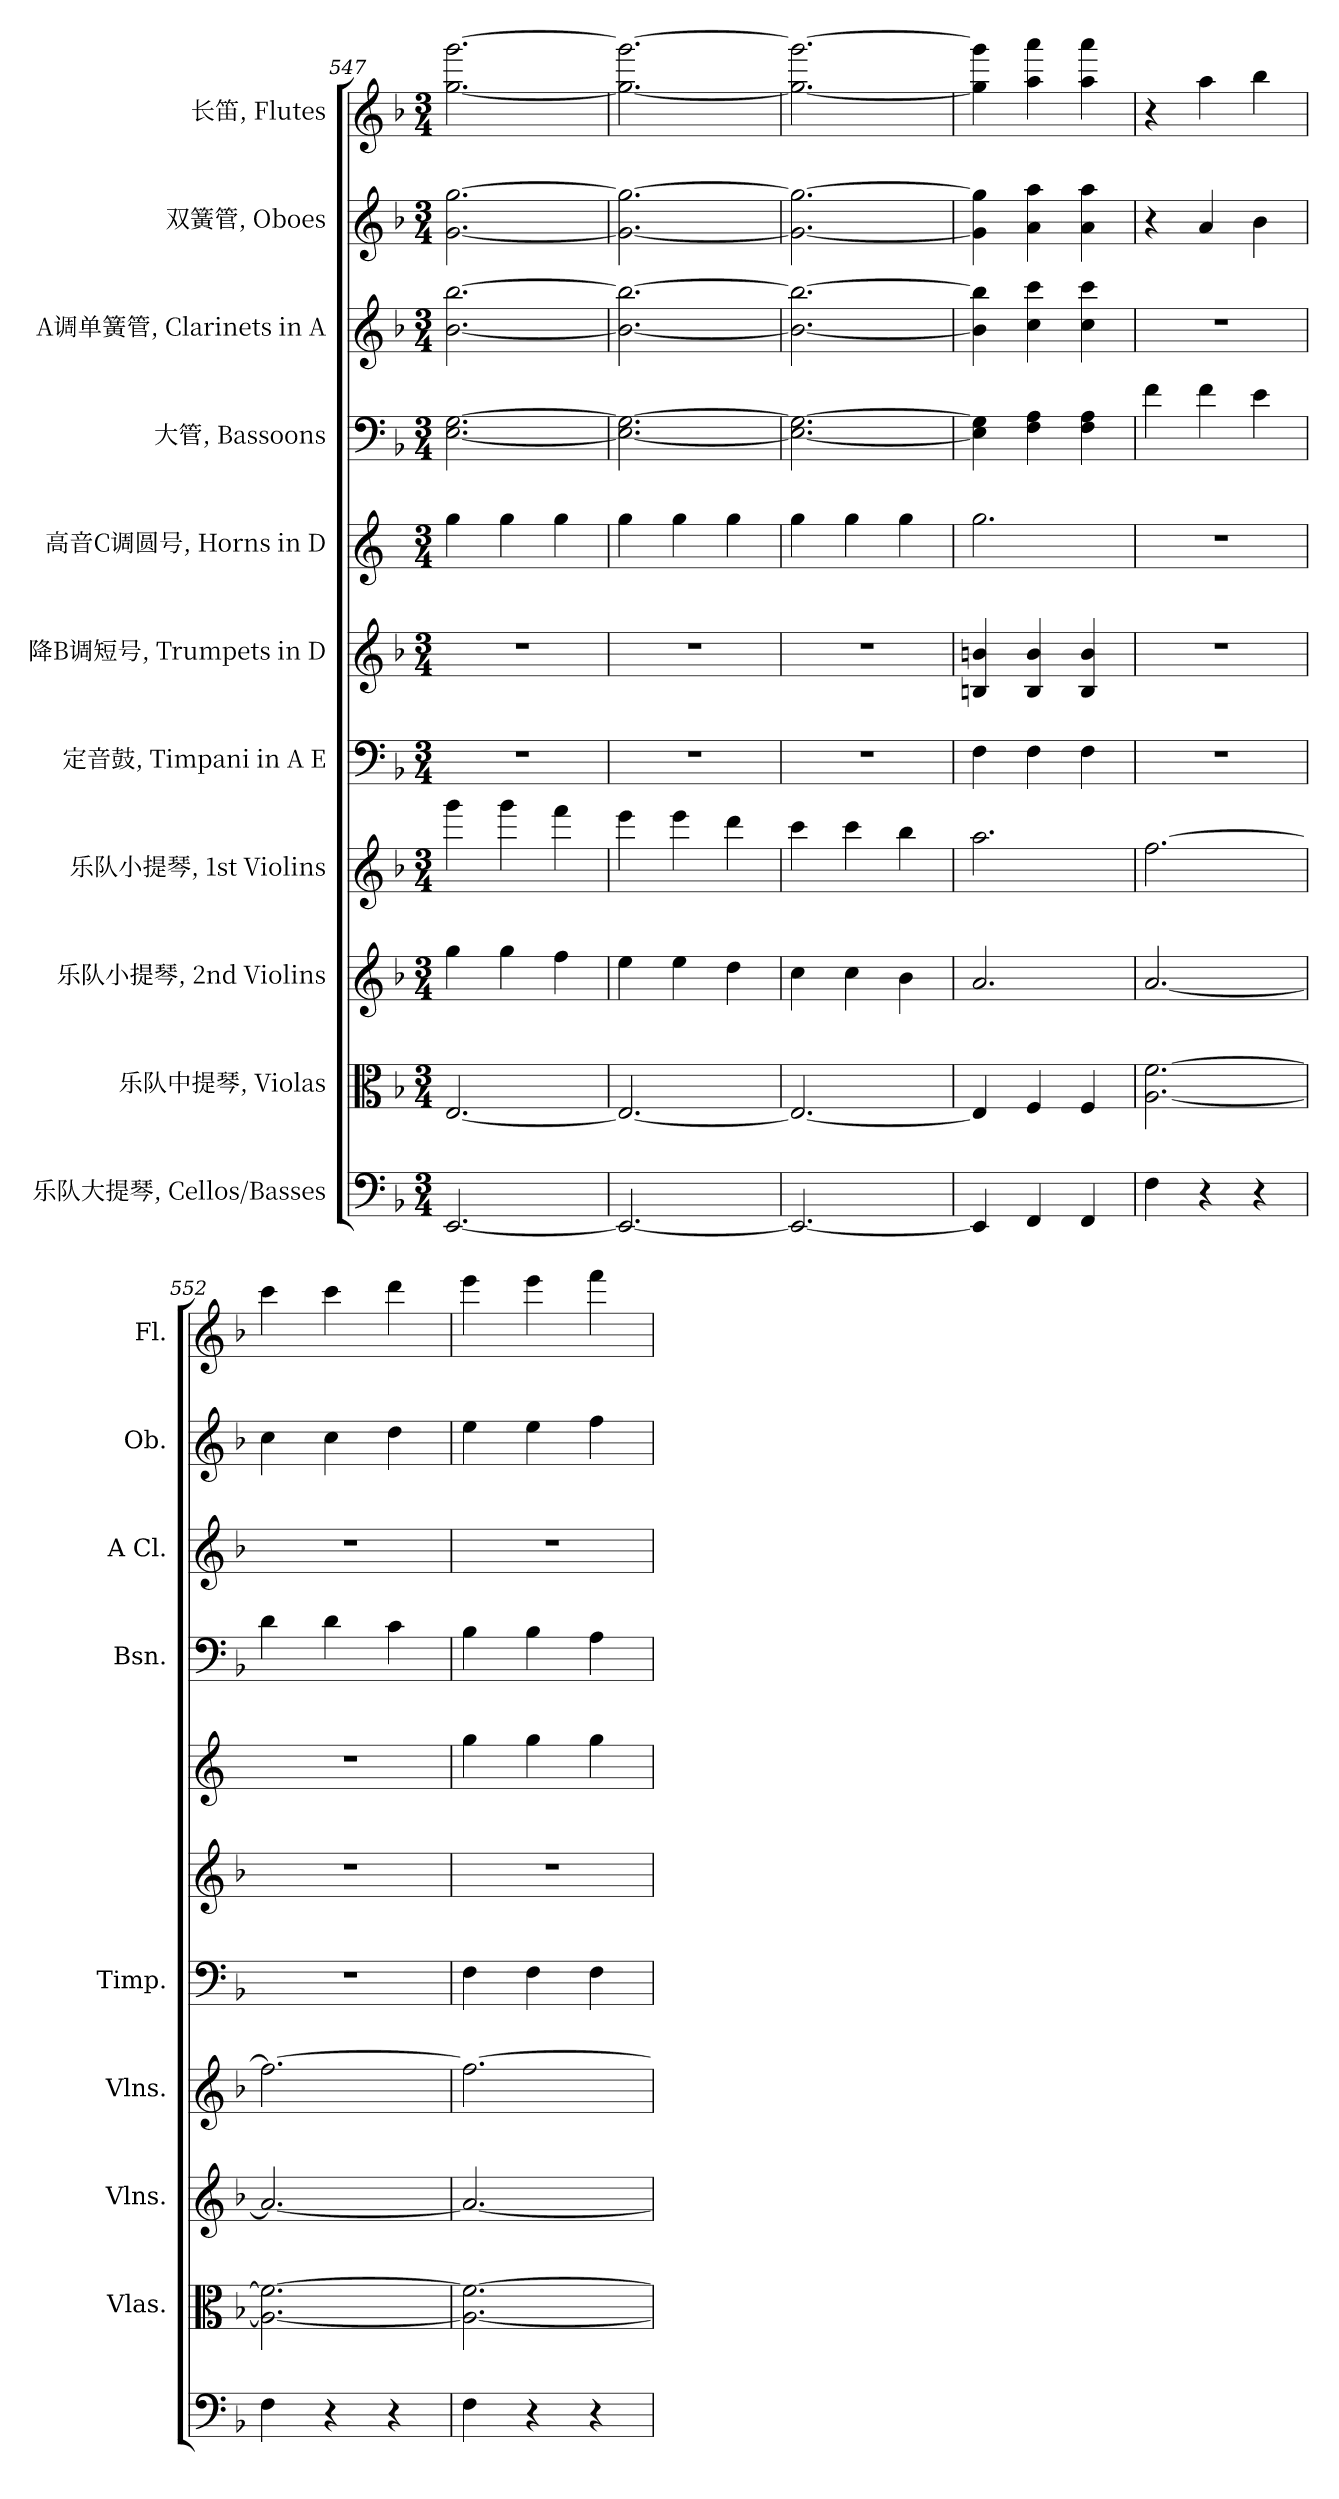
**kern	**kern	**kern	**kern	**kern	**kern	**kern	**kern	**kern	**kern	**kern
*part11	*part10	*part9	*part8	*part7	*part6	*part5	*part4	*part3	*part2	*part1
*staff11	*staff10	*staff9	*staff8	*staff7	*staff6	*staff5	*staff4	*staff3	*staff2	*staff1
*I"乐队大提琴, Cellos/Basses	*I"乐队中提琴, Violas	*I"乐队小提琴, 2nd Violins	*I"乐队小提琴, 1st Violins	*I"定音鼓, Timpani in A E	*I"降B调短号, Trumpets in D	*I"高音C调圆号, Horns in D	*I"大管, Bassoons	*I"A调单簧管, Clarinets in A	*I"双簧管, Oboes	*I"长笛, Flutes
*	*I'Vlas.	*I'Vlns.	*I'Vlns.	*I'Timp.	*	*	*I'Bsn.	*I'A Cl.	*I'Ob.	*I'Fl.
*clefF4	*clefC3	*clefG2	*clefG2	*clefF4	*clefG2	*clefG2	*clefF4	*clefG2	*clefG2	*clefG2
*	*	*	*	*	*ITrd1c2	*ITrd4c7	*	*ITrd2c3	*	*
*k[b-]	*k[b-]	*k[b-]	*k[b-]	*k[b-]	*k[b-e-a-]	*k[b-]	*k[b-]	*k[f#c#]	*k[b-]	*k[b-]
*M3/4	*M3/4	*M3/4	*M3/4	*M3/4	*M3/4	*M3/4	*M3/4	*M3/4	*M3/4	*M3/4
=547	=547	=547	=547	=547	=547	=547	=547	=547	=547	=547
[2.EE/	[2.E/	4gg\	4ggg\	2.r	2.r	4cc\	[2.E\ [2.G\	[2.g\ [2.gg\	[2.g\ [2.gg\	[2.gg\ [2.ggg\
.	.	4gg\	4ggg\	.	.	4cc\	.	.	.	.
.	.	4ff\	4fff\	.	.	4cc\	.	.	.	.
=548	=548	=548	=548	=548	=548	=548	=548	=548	=548	=548
2.EE/_	2.E/_	4ee\	4eee\	2.r	2.r	4cc\	2.E\_ 2.G\_	2.g\_ 2.gg\_	2.g\_ 2.gg\_	2.gg\_ 2.ggg\_
.	.	4ee\	4eee\	.	.	4cc\	.	.	.	.
.	.	4dd\	4ddd\	.	.	4cc\	.	.	.	.
=549	=549	=549	=549	=549	=549	=549	=549	=549	=549	=549
2.EE/_	2.E/_	4cc\	4ccc\	2.r	2.r	4cc\	2.E\_ 2.G\_	2.g\_ 2.gg\_	2.g\_ 2.gg\_	2.gg\_ 2.ggg\_
.	.	4cc\	4ccc\	.	.	4cc\	.	.	.	.
.	.	4b-\	4bb-\	.	.	4cc\	.	.	.	.
=550	=550	=550	=550	=550	=550	=550	=550	=550	=550	=550
4EE/]	4E/]	2.a/	2.aa\	4F\	4An/ 4an/	2.cc\	4E\] 4G\]	4g\] 4gg\]	4g\] 4gg\]	4gg\] 4ggg\]
4FF/	4F/	.	.	4F\	4A/ 4a/	.	4F\ 4A\	4a\ 4aa\	4a\ 4aa\	4aa\ 4aaa\
4FF/	4F/	.	.	4F\	4A/ 4a/	.	4F\ 4A\	4a\ 4aa\	4a\ 4aa\	4aa\ 4aaa\
=551	=551	=551	=551	=551	=551	=551	=551	=551	=551	=551
4F\	[2.A\ [2.f\	[2.a/	[2.ff\	2.r	2.r	2.r	4f\	2.r	4r	4r
4r	.	.	.	.	.	.	4f\	.	4a/	4aa\
4r	.	.	.	.	.	.	4e\	.	4b-\	4bb-\
!!LO:PB:g=z
=552	=552	=552	=552	=552	=552	=552	=552	=552	=552	=552
4F\	2.A\_ 2.f\_	2.a/_	2.ff\_	2.r	2.r	2.r	4d\	2.r	4cc\	4ccc\
4r	.	.	.	.	.	.	4d\	.	4cc\	4ccc\
4r	.	.	.	.	.	.	4c\	.	4dd\	4ddd\
=553	=553	=553	=553	=553	=553	=553	=553	=553	=553	=553
4F\	2.A\_ 2.f\_	2.a/_	2.ff\_	4F\	2.r	4cc\	4B-\	2.r	4ee\	4eee\
4r	.	.	.	4F\	.	4cc\	4B-\	.	4ee\	4eee\
4r	.	.	.	4F\	.	4cc\	4A\	.	4ff\	4fff\
=	=	=	=	=	=	=	=	=	=	=
*-	*-	*-	*-	*-	*-	*-	*-	*-	*-	*-
